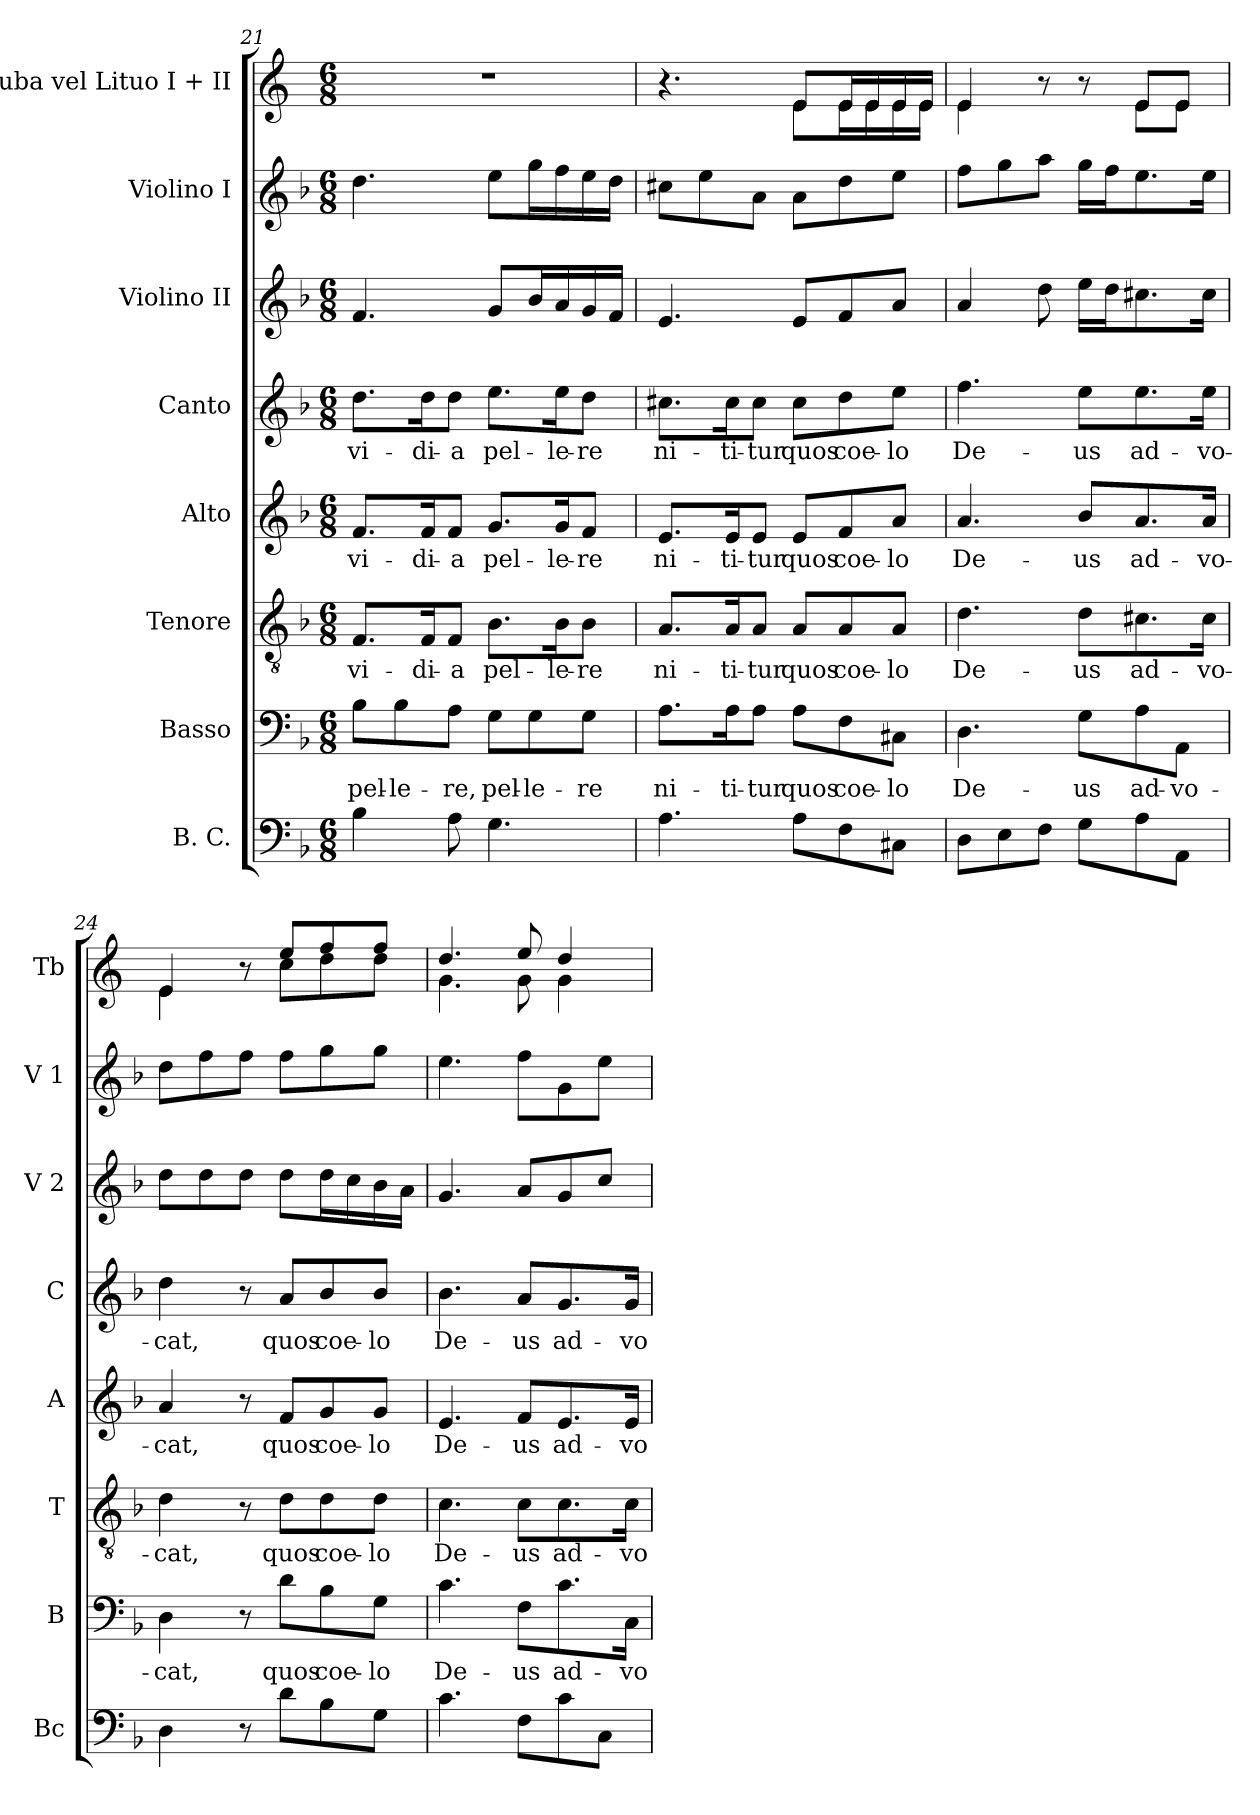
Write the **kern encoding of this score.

**kern	**kern	**text	**kern	**text	**kern	**text	**kern	**text	**kern	**kern	**kern
*part8	*part7	*part7	*part6	*part6	*part5	*part5	*part4	*part4	*part3	*part2	*part1
*staff8	*staff7	*staff7	*staff6	*staff6	*staff5	*staff5	*staff4	*staff4	*staff3	*staff2	*staff1
*I"B. C.	*I"Basso	*	*I"Tenore	*	*I"Alto	*	*I"Canto	*	*I"Violino II	*I"Violino I	*I"Tuba vel Lituo I + II
*I'Bc	*I'B	*	*I'T	*	*I'A	*	*I'C	*	*I'V 2	*I'V 1	*I'Tb
*clefF4	*clefF4	*	*clefGv2	*	*clefG2	*	*clefG2	*	*clefG2	*clefG2	*clefG2
*	*	*	*	*	*	*	*	*	*	*	*ITrd4c7
*k[b-]	*k[b-]	*	*k[b-]	*	*k[b-]	*	*k[b-]	*	*k[b-]	*k[b-]	*k[b-]
*M6/8	*M6/8	*	*M6/8	*	*M6/8	*	*M6/8	*	*M6/8	*M6/8	*M6/8
=21	=21	=21	=21	=21	=21	=21	=21	=21	=21	=21	=21
!	!	!LO:LY:b	!	!LO:LY:b	!	!LO:LY:b	!	!LO:LY:b	!	!	!
4B-\	8B-\L	pel-	8.F/L	-vi-	8.f/L	-vi-	8.dd\L	-vi-	4.f/	4.dd\	2.r
!	!	!LO:LY:b	!	!	!	!	!	!	!	!	!
.	8B-\	-le-	.	.	.	.	.	.	.	.	.
!	!	!	!	!LO:LY:b	!	!LO:LY:b	!	!LO:LY:b	!	!	!
.	.	.	16F/K	-di-	16f/K	-di-	16dd\K	-di-	.	.	.
!	!	!LO:LY:b	!	!LO:LY:b	!	!LO:LY:b	!	!LO:LY:b	!	!	!
8A\	8A\J	-re,	8F/J	-a	8f/J	-a	8dd\J	-a	.	.	.
!	!	!LO:LY:b	!	!LO:LY:b	!	!LO:LY:b	!	!LO:LY:b	!	!	!
4.G\	8G\L	pel-	8.B-\L	pel-	8.g/L	pel-	8.ee\L	pel-	8g/L	8ee\L	.
!	!	!LO:LY:b	!	!	!	!	!	!	!	!	!
.	8G\	-le-	.	.	.	.	.	.	16b-/L	16gg\L	.
!	!	!	!	!LO:LY:b	!	!LO:LY:b	!	!LO:LY:b	!	!	!
.	.	.	16B-\K	-le-	16g/K	-le-	16ee\K	-le-	16a/	16ff\	.
!	!	!LO:LY:b	!	!LO:LY:b	!	!LO:LY:b	!	!LO:LY:b	!	!	!
.	8G\J	-re	8B-\J	-re	8f/J	-re	8dd\J	-re	16g/	16ee\	.
.	.	.	.	.	.	.	.	.	16f/JJ	16dd\JJ	.
!!LO:PB:g=z
=22	=22	=22	=22	=22	=22	=22	=22	=22	=22	=22	=22
!	!	!LO:LY:b	!	!LO:LY:b	!	!LO:LY:b	!	!LO:LY:b	!	!	!
*	*	*	*	*	*	*	*	*	*	*	*^
4.A\	8.A\L	ni-	8.A/L	ni-	8.e/L	ni-	8.cc#X\L	ni-	4.e/	8cc#X\L	4.r	4.ryy
.	.	.	.	.	.	.	.	.	.	8ee\	.	.
!	!	!LO:LY:b	!	!LO:LY:b	!	!LO:LY:b	!	!LO:LY:b	!	!	!	!
.	16A\K	-ti-	16A/K	-ti-	16e/K	-ti-	16cc#\K	-ti-	.	.	.	.
!	!	!LO:LY:b	!	!LO:LY:b	!	!LO:LY:b	!	!LO:LY:b	!	!	!	!
.	8A\J	-tur	8A/J	-tur	8e/J	-tur	8cc#\J	-tur	.	8a\J	.	.
!	!	!LO:LY:b	!	!LO:LY:b	!	!LO:LY:b	!	!LO:LY:b	!	!	!	!
8A\L	8A\L	quos	8A/L	quos	8e/L	quos	8cc#\L	quos	8e/L	8a\L	8A/L	8A\L
!	!	!LO:LY:b	!	!LO:LY:b	!	!LO:LY:b	!	!LO:LY:b	!	!	!	!
8F\	8F\	coe-	8A/	coe-	8f/	coe-	8dd\	coe-	8f/	8dd\	16A/L	16A\L
.	.	.	.	.	.	.	.	.	.	.	16A/	16A\
!	!	!LO:LY:b	!	!LO:LY:b	!	!LO:LY:b	!	!LO:LY:b	!	!	!	!
8C#X\J	8C#X\J	-lo	8A/J	-lo	8a/J	-lo	8ee\J	-lo	8a/J	8ee\J	16A/	16A\
.	.	.	.	.	.	.	.	.	.	.	16A/JJ	16A\JJ
=23	=23	=23	=23	=23	=23	=23	=23	=23	=23	=23	=23	=23
!	!	!LO:LY:b	!	!LO:LY:b	!	!LO:LY:b	!	!LO:LY:b	!	!	!	!
8D\L	4.D\	De-	4.d\	De-	4.a/	De-	4.ff\	De-	4a/	8ff\L	4A/	4A\
8E\	.	.	.	.	.	.	.	.	.	8gg\	.	.
8F\J	.	.	.	.	.	.	.	.	8dd\	8aa\J	8r	8ryy
!	!	!LO:LY:b	!	!LO:LY:b	!	!LO:LY:b	!	!LO:LY:b	!	!	!	!
8G\L	8G\L	-us	8d\L	-us	8b-/L	-us	8ee\L	-us	16ee\LL	16gg\LL	8r	8ryy
.	.	.	.	.	.	.	.	.	16dd\J	16ff\J	.	.
!	!	!LO:LY:b	!	!LO:LY:b	!	!LO:LY:b	!	!LO:LY:b	!	!	!	!
8A\	8A\	ad-	8.c#X\	ad-	8.a/	ad-	8.ee\	ad-	8.cc#X\	8.ee\	8A/L	8A\L
!	!	!LO:LY:b	!	!	!	!	!	!	!	!	!	!
8AA\J	8AA\J	-vo-	.	.	.	.	.	.	.	.	8A/J	8A\J
!	!	!	!	!LO:LY:b	!	!LO:LY:b	!	!LO:LY:b	!	!	!	!
.	.	.	16c#\Jk	-vo-	16a/Jk	-vo-	16ee\Jk	-vo-	16cc#\Jk	16ee\Jk	.	.
=24	=24	=24	=24	=24	=24	=24	=24	=24	=24	=24	=24	=24
!	!	!LO:LY:b	!	!LO:LY:b	!	!LO:LY:b	!	!LO:LY:b	!	!	!	!
4D\	4D\	-cat,	4d\	-cat,	4a/	-cat,	4dd\	-cat,	8dd\L	8dd\L	4A/	4A\
.	.	.	.	.	.	.	.	.	8dd\	8ff\	.	.
8r	8r	.	8r	.	8r	.	8r	.	8dd\J	8ff\J	8r	8ryy
!	!	!LO:LY:b	!	!LO:LY:b	!	!LO:LY:b	!	!LO:LY:b	!	!	!	!
8d\L	8d\L	quos	8d\L	quos	8f/L	quos	8a/L	quos	8dd\L	8ff\L	8a/L	8f\L
!	!	!LO:LY:b	!	!LO:LY:b	!	!LO:LY:b	!	!LO:LY:b	!	!	!	!
8B-\	8B-\	coe-	8d\	coe-	8g/	coe-	8b-/	coe-	16dd\L	8gg\	8b-/	8g\
.	.	.	.	.	.	.	.	.	16cc\	.	.	.
!	!	!LO:LY:b	!	!LO:LY:b	!	!LO:LY:b	!	!LO:LY:b	!	!	!	!
8G\J	8G\J	-lo	8d\J	-lo	8g/J	-lo	8b-/J	-lo	16b-\	8gg\J	8b-/J	8g\J
.	.	.	.	.	.	.	.	.	16a\JJ	.	.	.
=25	=25	=25	=25	=25	=25	=25	=25	=25	=25	=25	=25	=25
!	!	!LO:LY:b	!	!LO:LY:b	!	!LO:LY:b	!	!LO:LY:b	!	!	!	!
4.c\	4.c\	De-	4.c\	De-	4.e/	De-	4.b-\	De-	4.g/	4.ee\	4.g/	4.c\
!	!	!LO:LY:b	!	!LO:LY:b	!	!LO:LY:b	!	!LO:LY:b	!	!	!	!
8F\L	8F\L	-us	8c\L	-us	8f/L	-us	8a/L	-us	8a/L	8ff\L	8a/	8c\
!	!	!LO:LY:b	!	!LO:LY:b	!	!LO:LY:b	!	!LO:LY:b	!	!	!	!
8c\	8.c\	ad-	8.c\	ad-	8.e/	ad-	8.g/	ad-	8g/	8g\	4g/	4c\
8C\J	.	.	.	.	.	.	.	.	8cc/J	8ee\J	.	.
!	!	!LO:LY:b	!	!LO:LY:b	!	!LO:LY:b	!	!LO:LY:b	!	!	!	!
.	16C\Jk	-vo-	16c\Jk	-vo-	16e/Jk	-vo-	16g/Jk	-vo-	.	.	.	.
*	*	*	*	*	*	*	*	*	*	*	*v	*v
=	=	=	=	=	=	=	=	=	=	=	=
*-	*-	*-	*-	*-	*-	*-	*-	*-	*-	*-	*-
